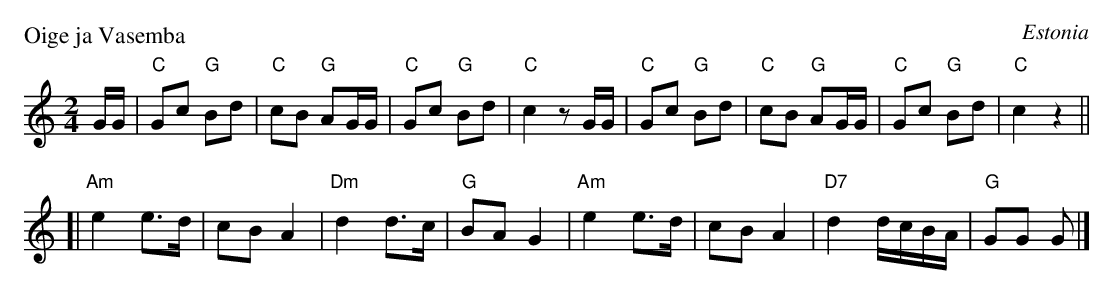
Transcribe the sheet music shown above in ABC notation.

X:1
P: Oige ja Vasemba
O: Estonia
M: 2/4
L: 1/8
K: C
G/G/ \
| "C"Gc "G"Bd | "C"cB "G"AG/G/ | "C"Gc "G"Bd | "C"c2 zG/G/ \
| "C"Gc "G"Bd | "C"cB "G"AG/G/ | "C"Gc "G"Bd | "C"c2 z2 ||
[| "Am"e2 e>d | cB A2 | "Dm"d2 d>c | "G"BA G2 \
| "Am"e2 e>d | cB A2 | "D7"d2 d/c/B/A/ | "G"GG G |]
